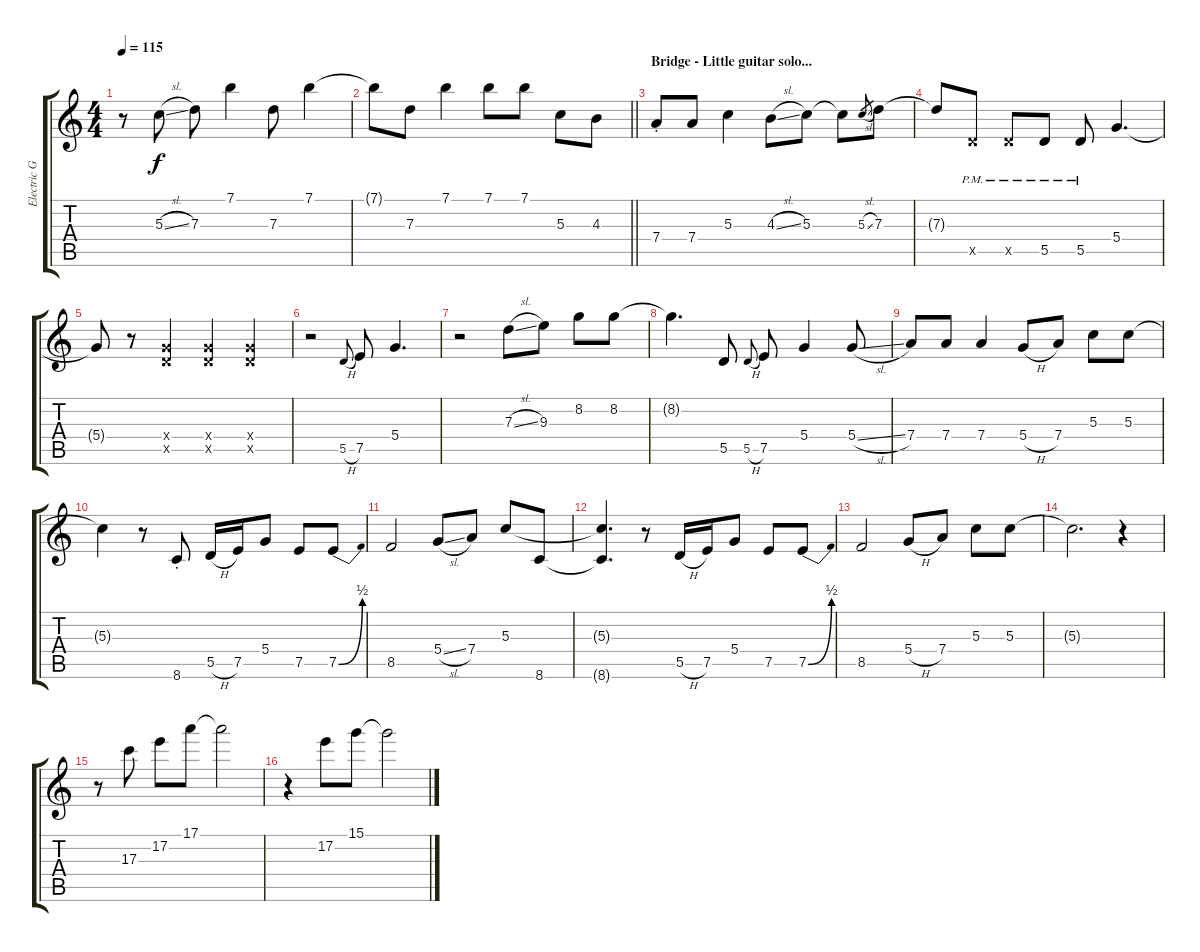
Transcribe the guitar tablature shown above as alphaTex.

\track ("Electric Guitar II (Keith)" "Electric G") {instrument overdrivenguitar}
\staff {score tabs}
\tuning (E4 B3 G3 D3 A2 E2) {hide}
\ts (4 4)
\tempo 115
\clef g2
\ks c
r.8{dy f} 5.3{sl}.8 7.3.8 7.1.4 7.3.8 7.1.4 |
\barLineRight lightlight
7.1{t}.8 7.3.8 7.1.4 7.1.8 7.1.8 5.3.8 4.3.8 |
\section ("" "Bridge - Little guitar solo...")
7.4{st}.8 7.4.8 5.3.4 4.3{sl}.8 5.3.8 5.3{t}.8 5.3{sl}.8{gr} 7.3.8 |
7.3{t}.8 5.5{pm x}.8 5.5{pm x}.8 5.5{pm}.8 5.5{pm}.8 5.4.4{d} |
5.4{t}.8 r.8 (5.4{x} 5.5{x}).4 (5.4{x} 5.5{x}).4 (5.4{x} 5.5{x}).4 |
r.2 5.5{h}.8{gr onbeat} 7.5.8 5.4.4{d} |
r.2 7.3{sl}.8 9.3.8 8.2.8 8.2.8 |
8.2{t}.4{d} 5.5.8 5.5{h}.8{gr onbeat} 7.5.8 5.4.4 5.4{sl}.8 |
7.4.8 7.4.8 7.4.4 5.4{h}.8 7.4.8 5.3.8 5.3.8 |
5.3{t}.4 r.8 8.6{st}.8 5.5{h}.16 7.5.16 5.4.8 7.5.8 7.5{be (bend 0 0 60 2)}.8 |
8.5.2 5.4{sl}.8 7.4.8 5.3.8 8.6.8 |
(5.3{t} 8.6{t}).4{d} r.8 5.5{h}.16 7.5.16 5.4.8 7.5.8 7.5{be (bend 0 0 60 2)}.8 |
8.5.2 5.4{h}.8 7.4.8 5.3.8 5.3.8 |
5.3{t}.2{d volume 6} r.4 |
r.8 17.3.8 17.2.8 17.1.8 17.1{t}.2 |
r.4 17.2.8 15.1.8 15.1{t}.2
